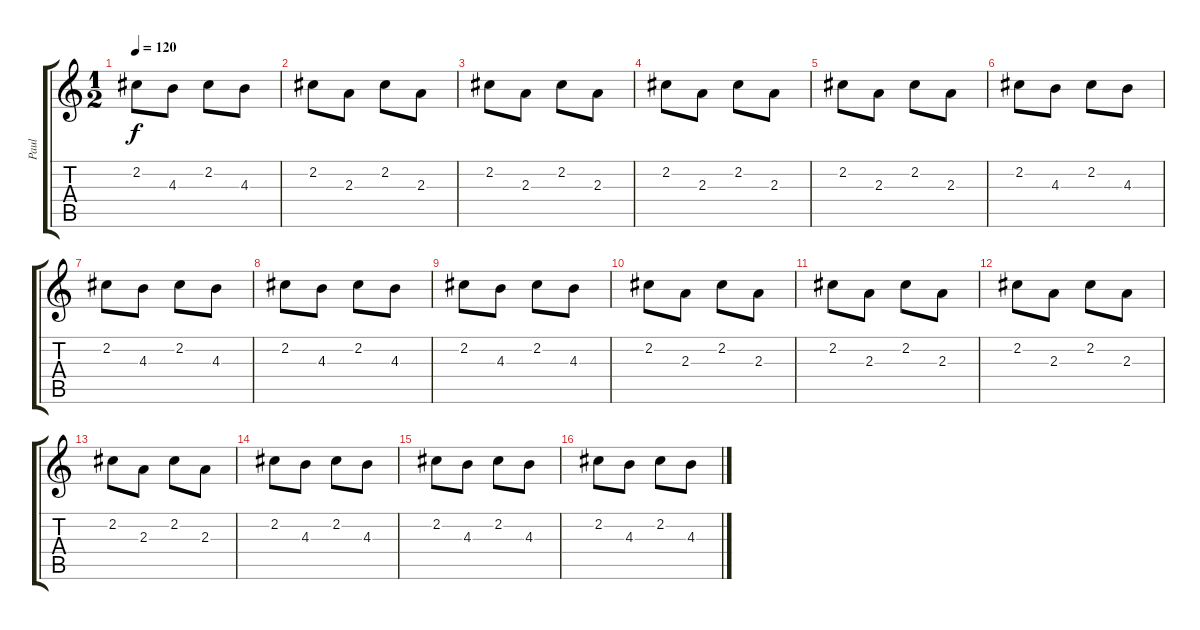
\track ("Paul" "Paul") {instrument overdrivenguitar}
\staff {score tabs}
\tuning (E4 B3 G3 D3 A2 E2) {hide}
\ts (1 2)
\tempo 120
\clef g2
\ks c
2.2.8{dy f} 4.3.8 2.2.8 4.3.8 |
2.2.8 2.3.8 2.2.8 2.3.8 |
2.2.8 2.3.8 2.2.8 2.3.8 |
2.2.8 2.3.8 2.2.8 2.3.8 |
2.2.8 2.3.8 2.2.8 2.3.8 |
2.2.8 4.3.8 2.2.8 4.3.8 |
2.2.8 4.3.8 2.2.8 4.3.8 |
2.2.8 4.3.8 2.2.8 4.3.8 |
2.2.8 4.3.8 2.2.8 4.3.8 |
2.2.8 2.3.8 2.2.8 2.3.8 |
2.2.8 2.3.8 2.2.8 2.3.8 |
2.2.8 2.3.8 2.2.8 2.3.8 |
2.2.8 2.3.8 2.2.8 2.3.8 |
2.2.8 4.3.8 2.2.8 4.3.8 |
2.2.8 4.3.8 2.2.8 4.3.8 |
2.2.8 4.3.8 2.2.8 4.3.8
